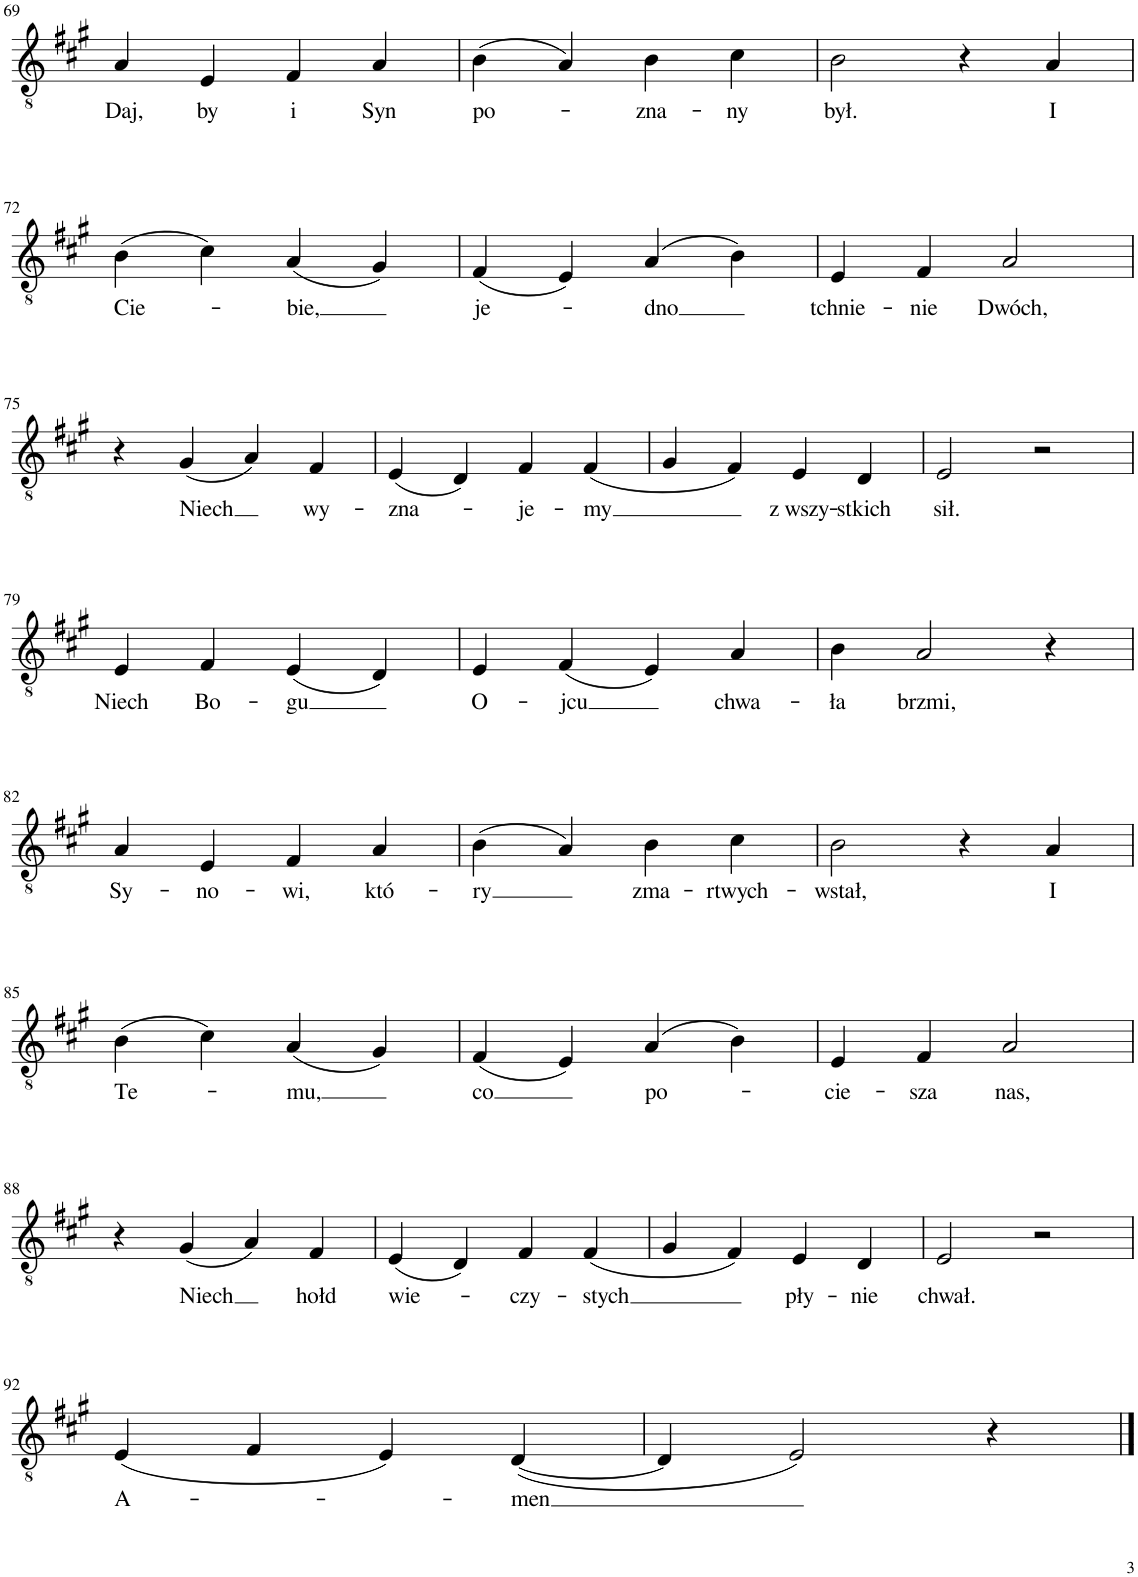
**kern	**text
*part1	*part1
*staff1	*staff1
*I"Voice, Staff-1	*
*I'Vo.	*
!!LO:PB:g=z
*clefGv2	*
*k[f#c#g#]	*
*M4/4	*
=69	=69
!	!LO:LY:b
4A/	Daj,
!	!LO:LY:b
4E/	by
!	!LO:LY:b
4F#/	i
!	!LO:LY:b
4A/	Syn
=70	=70
!	!LO:LY:b
(4B\	po-
4A/)	.
!	!LO:LY:b
4B\	-zna-
!	!LO:LY:b
4c#\	-ny
=71	=71
!	!LO:LY:b
2B\	był.
4r	.
!	!LO:LY:b
4A/	I
!!LO:LB:g=z
=72	=72
!	!LO:LY:b
(4B\	Cie-
4c#\)	.
!	!LO:LY:b
(4A/	-bie,
4G#/)	.
=73	=73
!	!LO:LY:b
(4F#/	je-
4E/)	.
!	!LO:LY:b
(4A/	-dno
4B\)	.
=74	=74
!	!LO:LY:b
4E/	tchnie-
!	!LO:LY:b
4F#/	-nie
!	!LO:LY:b
2A/	Dwóch,
!!LO:LB:g=z
=75	=75
4r	.
!	!LO:LY:b
(4G#/	Niech
4A/)	.
!	!LO:LY:b
4F#/	wy-
=76	=76
!	!LO:LY:b
(4E/	-zna-
4D/)	.
!	!LO:LY:b
4F#/	-je-
!	!LO:LY:b
(4F#/	-my
=77	=77
4G#/	.
4F#/)	.
!	!LO:LY:b
4E/	z wszy-
!	!LO:LY:b
4D/	-stkich
=78	=78
!	!LO:LY:b
2E/	sił.
2r	.
!!LO:LB:g=z
=79	=79
!	!LO:LY:b
4E/	Niech
!	!LO:LY:b
4F#/	Bo-
!	!LO:LY:b
(4E/	-gu
4D/)	.
=80	=80
!	!LO:LY:b
4E/	O-
!	!LO:LY:b
(4F#/	-jcu
4E/)	.
!	!LO:LY:b
4A/	chwa-
=81	=81
!	!LO:LY:b
4B\	-ła
!	!LO:LY:b
2A/	brzmi,
4r	.
!!LO:LB:g=z
=82	=82
!	!LO:LY:b
4A/	Sy-
!	!LO:LY:b
4E/	-no-
!	!LO:LY:b
4F#/	-wi,
!	!LO:LY:b
4A/	któ-
=83	=83
!	!LO:LY:b
(4B\	-ry
4A/)	.
!	!LO:LY:b
4B\	zma-
!	!LO:LY:b
4c#\	-rtwych-
=84	=84
!	!LO:LY:b
2B\	-wstał,
4r	.
!	!LO:LY:b
4A/	I
!!LO:LB:g=z
=85	=85
!	!LO:LY:b
(4B\	Te-
4c#\)	.
!	!LO:LY:b
(4A/	-mu,
4G#/)	.
=86	=86
!	!LO:LY:b
(4F#/	co
4E/)	.
!	!LO:LY:b
(4A/	po-
4B\)	.
=87	=87
!	!LO:LY:b
4E/	-cie-
!	!LO:LY:b
4F#/	-sza
!	!LO:LY:b
2A/	nas,
!!LO:LB:g=z
=88	=88
4r	.
!	!LO:LY:b
(4G#/	Niech
4A/)	.
!	!LO:LY:b
4F#/	hołd
=89	=89
!	!LO:LY:b
(4E/	wie-
4D/)	.
!	!LO:LY:b
4F#/	-czy-
!	!LO:LY:b
(4F#/	-stych
=90	=90
4G#/	.
4F#/)	.
!	!LO:LY:b
4E/	pły-
!	!LO:LY:b
4D/	-nie
=91	=91
!	!LO:LY:b
2E/	chwał.
2r	.
!!LO:LB:g=z
=92	=92
!	!LO:LY:b
(4E/	A-
4F#/	.
4E/)	.
!	!LO:LY:b
([4D/	-men
=93	=93
4D/]	.
2E/)	.
4r	.
==	==
*-	*-
